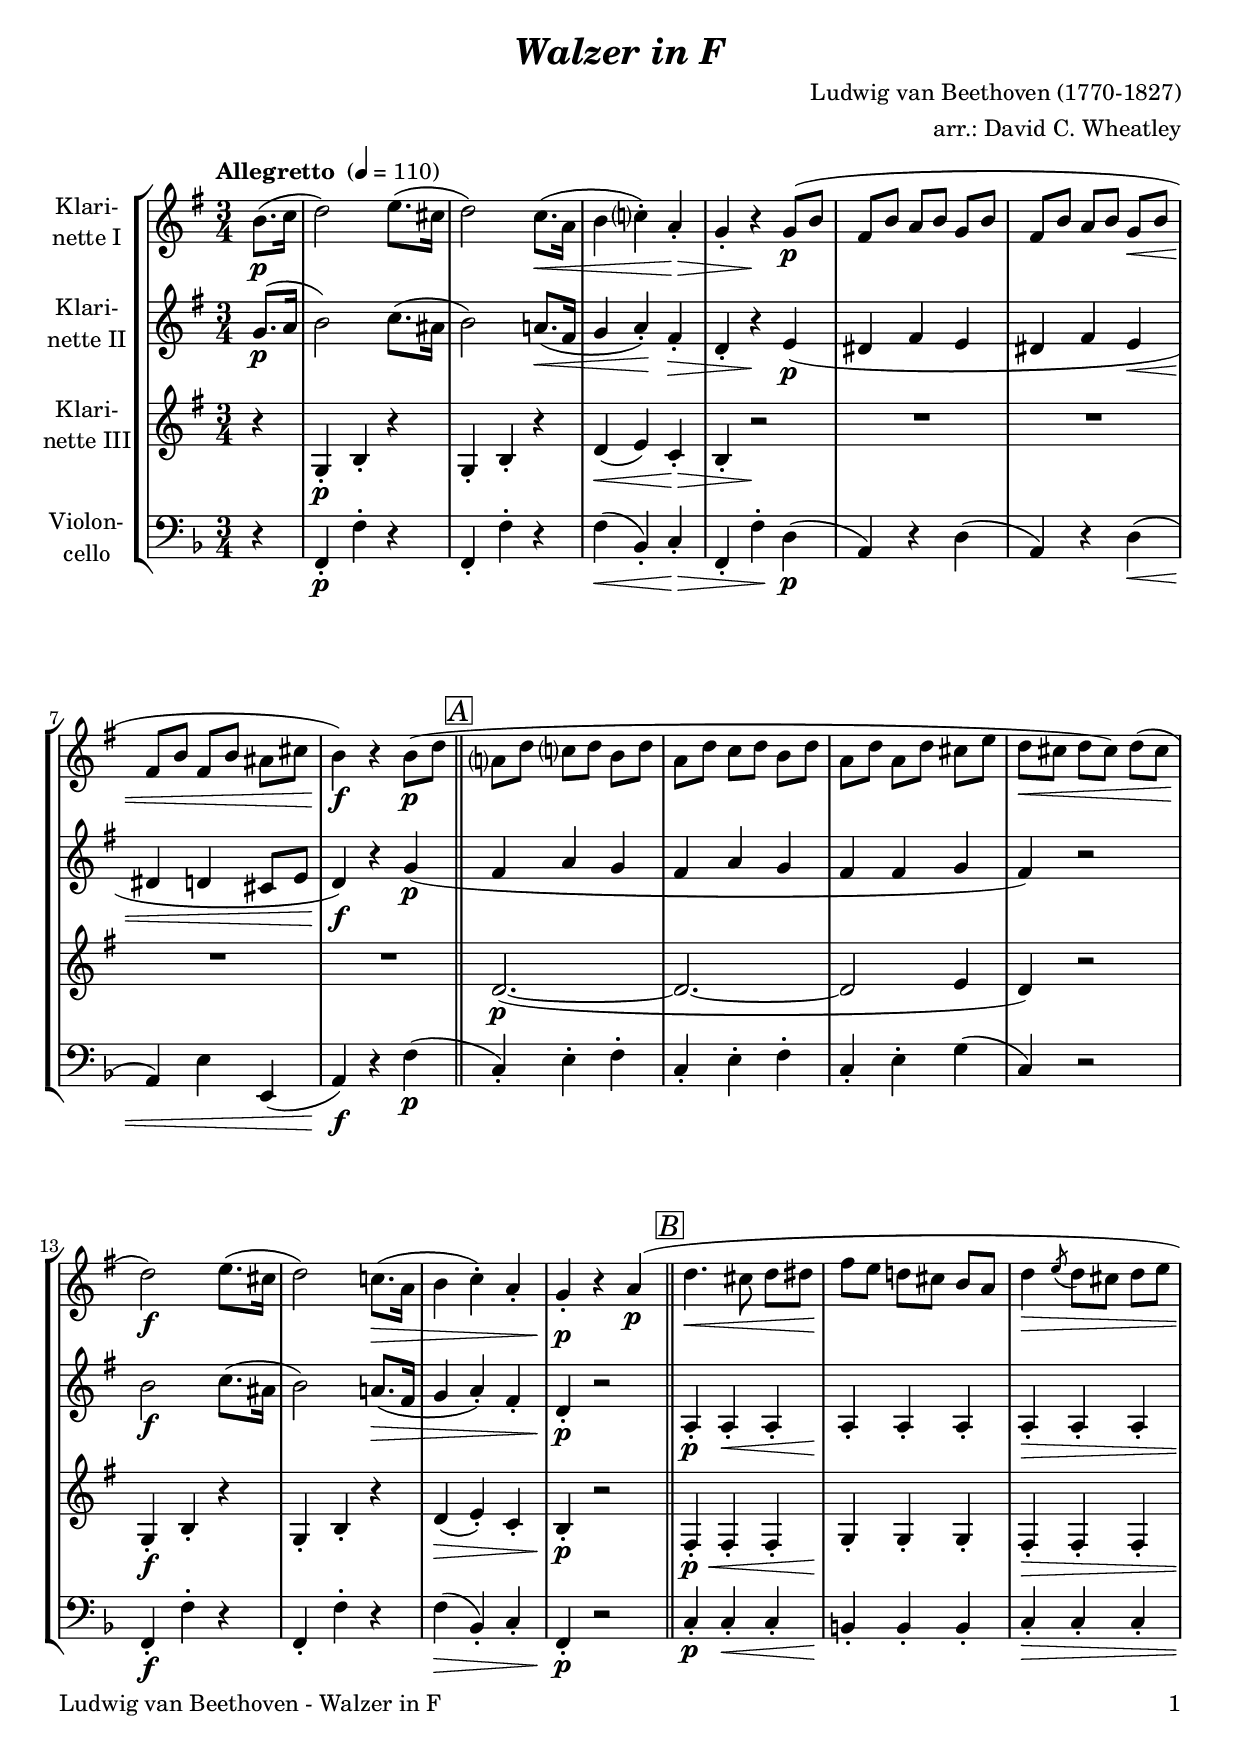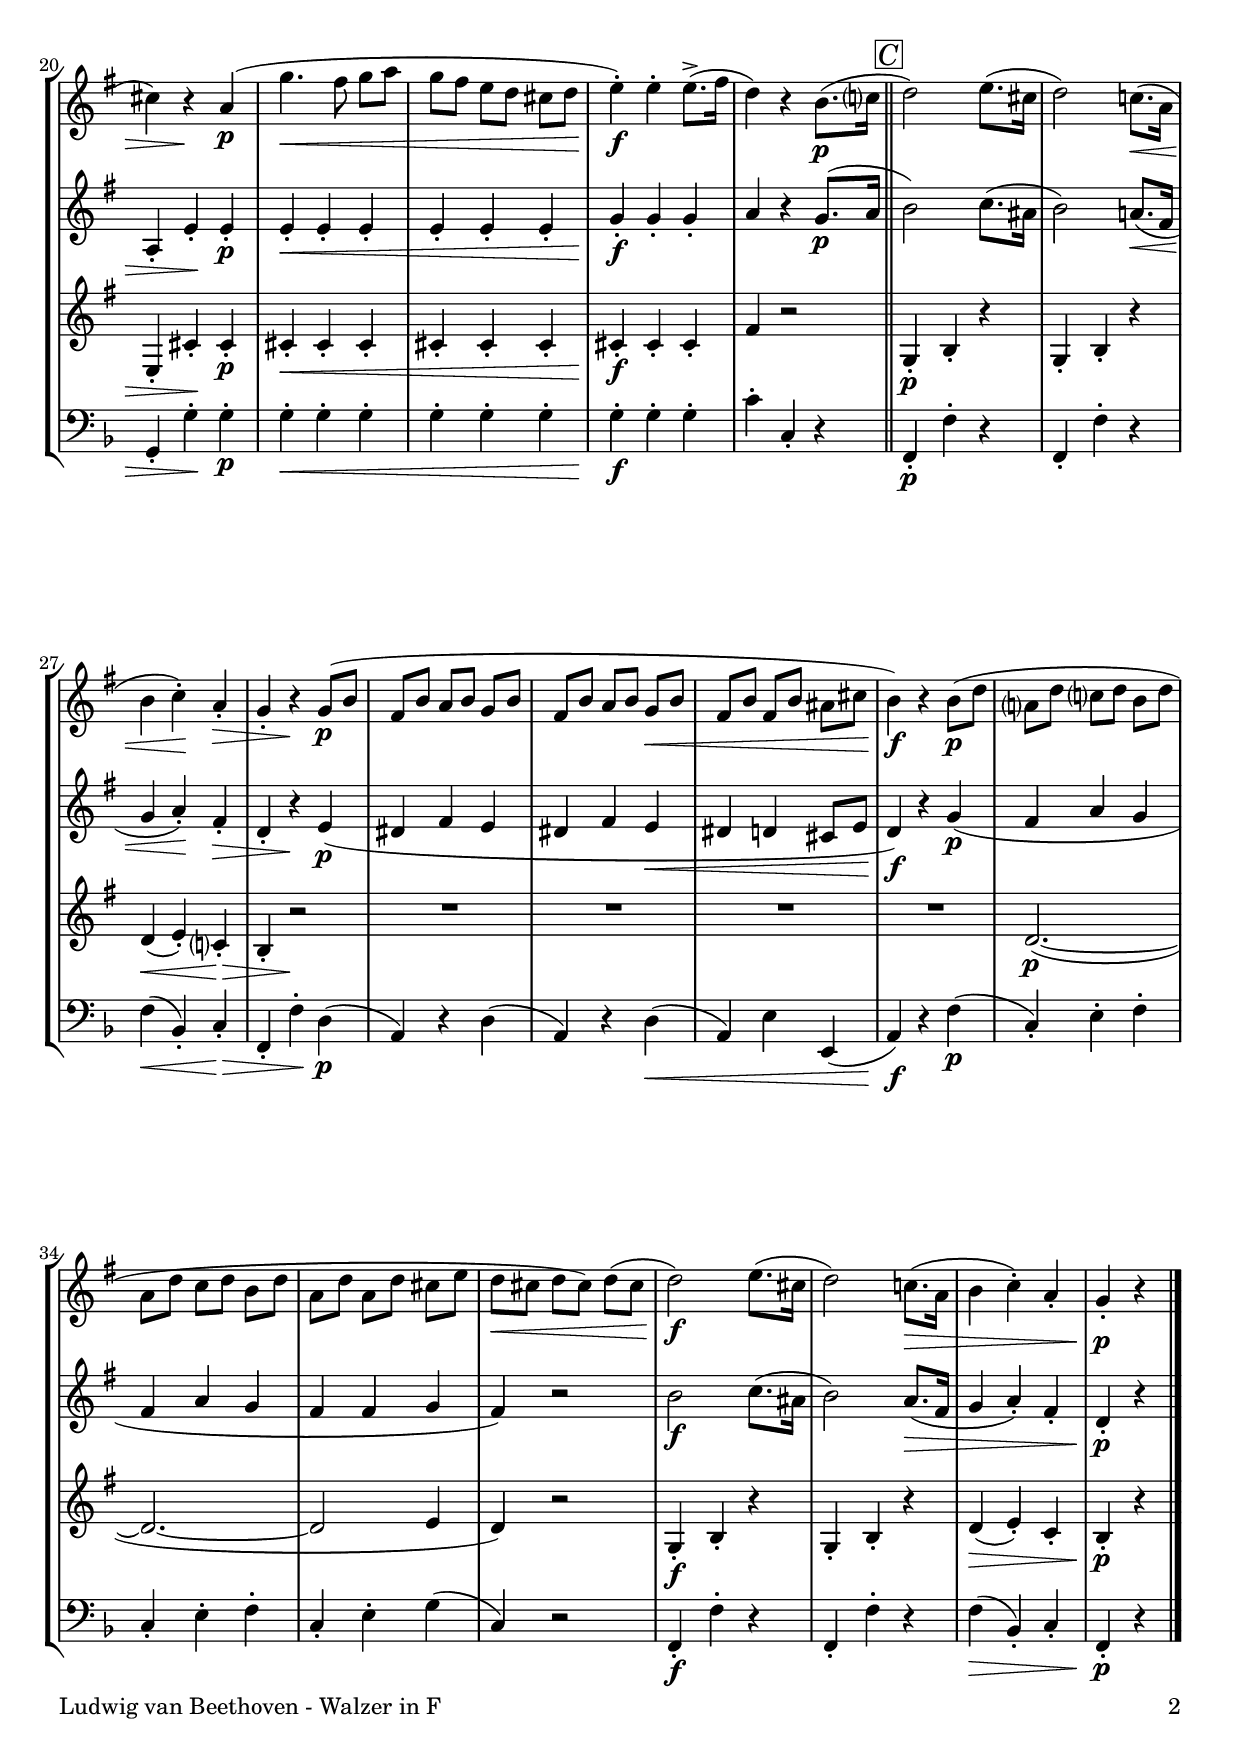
\version "2.18.2"
\include "deutsch.ly"
  
#(set-global-staff-size 20)

\header {
  title     = \markup \bold \italic "Walzer in F"
  composer  = "Ludwig van Beethoven (1770-1827)"
  arranger  = "arr.: David C. Wheatley"
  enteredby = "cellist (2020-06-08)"
%  piece     = ""
}

voiceconsts = {
  \key g \major
  \time 3/4
  \clef "treble"
%  \numericTimeSignature
  \compressFullBarRests
  % Set default beaming for all staves
  \set Timing.beamExceptions = #'()
  \set Timing.baseMoment     = #(ly:make-moment 1 4)
  \set Timing.beatStructure  = #'(1 1 1)
  \tempo "Allegretto " 4=110
}

micl = "clarinet"
mifl = "flute"
miob = "oboe"
mifh = "french horn"
misx = "tenor sax"
mist = "string ensemble 1"
%miba = "cello"
miba = "bassoon"

boxa = { \bar "||" \mark \markup \box \italic "A" }
boxb = { \bar "||" \mark \markup \box \italic "B" }
boxc = { \bar "||" \mark \markup \box \italic "C" }

va = \relative c'' {
  \voiceconsts

  \partial 4 h8.(\p c16
  d2) e8.( cis16
  d2) c8.(\< a16
  h4 c?)-. a-.\>
  g-. r\! g8(\p h
  fis h a h g h
  fis h a h g\< h

  fis h fis h ais cis
  h4)\!\f r h8(\p d \boxa
  a? d c? d h d
  a d c d h d
  a d a d cis e

  d\< cis d cis) d( cis
  d2)\!\f e8.( cis16
  d2) c!8.(\> a16
  h4 c)-. a-.
  g-.\!\p r a(\p \boxb
  d4.\< cis8 d dis

  fis\! e d! cis h a
  d4\> \acciaccatura e8 d cis d e
  cis4) r\! a(\p
  g'4.\< fis8 g a
  g fis e d cis d
  e4)-.\!\f e-. e8.(-> fis16

  d4) r h8.(\p c?16 \boxc
  d2) e8.( cis16
  d2) c!8.(\< a16
  h4 c)-.\! a-.\>
  g-. r\! g8(\p h
  fis h a h g h

  fis h a h g\< h
  fis h fis h ais cis
  h4)\!\f r h8(\p d
  a? d c? d h d
  a d c d h d

  a d a d cis e
  d\< cis d cis) d( cis
  d2)\!\f e8.( cis16
  d2) c!8.(\> a16
  h4 c)-. a-.
  g-.\!\p r \bar "|."
}

vb = \relative c'' {
  \voiceconsts

  \partial 4 g8.(\p a16
  h2) c8.( ais16
  h2) a!8.(\< fis16
  g4 a)-.\! fis-.\>
  d-. r\! e(\p
  dis fis e
  dis fis e\<

  dis d cis8 e
  d4)\!\f r g(\p \boxa
  fis a g
  fis a g
  fis fis g
  fis) r2
  h\f c8.( ais16

  h2) a!8.(\> fis16
  g4 a)-. fis-.
  d-.\!\p r2 \boxb
  a4-.\p a-.\< a-.
  a-.\! a-. a-.
  a-.\> a-. a-.
  a-. e'-.\! e-.\p

  e-.\< e-. e-.
  e-. e-. e-.
  g-.\!\f g-. g-.
  a r g8.(\p a16 \boxc
  h2) c8.( ais16
  h2) a!8.(\< fis16
  g4 a)-.\! fis-.\>

  d-. r\! e(\p
  dis fis e
  dis fis e\<
  dis d cis8 e
  d4)\!\f r g(\p
  fis a g

  fis a g
  fis fis g
  fis) r2
  h\f c8.( ais16
  h2) a8.(\> fis16
  g4 a)-. fis-.
  d-.\!\p r \bar "|."
}

vc = \relative c' {
  \voiceconsts

  \partial 4 r4
  g-.\p h-. r
  g-. h-. r
  d(\< e) c-.\!\>
  h-. r2\!
  R2.*4 \boxa

  d2.(~\p
  d~
  d2 e4
  d) r2
  g,4-.\f h-. r
  g-. h-. r
  d(\> e)-. c-.
  h-.\!\p r2 \boxb

  fis4-.\p\< fis-. fis-.
  g-.\! g-. g-.
  fis-.\> fis-. fis-.
  e-. cis'-.\! cis-.\p
  cis-.\< cis-. cis-.
  cis-. cis-. cis-.

  cis-.\!\f cis-. cis-.
  fis r2 \boxc
  g,4-.\p h-. r
  g-. h-. r
  d(\< e)-. c?-.\!\>
  h-. r2\!
  R2.*4

  d2.(~\p
  d~
  d2 e4
  d) r2
  g,4-.\f h-. r
  g-. h-. r
  d(\> e)-. c-.
  h-.\!\p r \bar "|."
}

vd = \relative c {
  \voiceconsts
  \clef "bass"
  
  \partial 4 r4
  g-.\p g'-. r
  g,-. g'-. r
  g(\< c,)-. d-.\!\>
  g,-. g'-.\! e(\p
  h) r e(
  h) r e(\<
  h) fis' fis,(

  h)\!\f r g'(\p \boxa
  d)-. fis-. g-.
  d-. fis-. g-.
  d-. fis-. a(
  d,) r2
  g,4-.\f g'-. r
  g,-. g'-. r

  g(\> c,)-. d-.
  g,-.\!\p r2 \boxb
  d'4-.\p d-.\< d-.
  cis-.\! cis-. cis-.
  d-.\> d-. d-.
  a-. a'-.\! a-.\p

  a-.\< a-. a-.
  a-. a-. a-.
  a-.\!\f a-. a-.
  d-. d,-. r \boxc
  g,-.\p g'-. r
  g,-. g'-. r
  g(\< c,)-. d-.\!\>

  g,-. g'-.\! e(\p
  h) r e(
  h) r e(\<
  h) fis' fis,(
  h)\!\f r g'(\p
  d)-. fis-. g-.

  d-. fis-. g-.
  d-. fis-. a(
  d,) r2
  g,4-.\f g'-. r
  g,-. g'-. r
  g(\> c,)-. d-.
  g,-.\!\p r \bar "|."
}


music = \new StaffGroup <<
      \new Staff {
	\set Staff.midiInstrument = \micl
	\set Staff.instrumentName = \markup \center-column { "Klari-" "nette I" }
	\transpose g g { \va }
      }

      \new Staff {
	\set Staff.midiInstrument = \micl
	\set Staff.instrumentName = \markup \center-column { "Klari-" "nette II" }
	\transpose g g { \vb }
      }

      \new Staff {
	\set Staff.midiInstrument = \micl
	\set Staff.instrumentName = \markup \center-column { "Klari-" "nette III" }
	\transpose g g { \vc }
      }

      \new Staff {
	\set Staff.midiInstrument = \miba
	\set Staff.instrumentName = \markup \center-column { "Violon-" "cello" }
	\transpose g f { \vd }
      }
>>

\book {
   \paper {
    print-page-number = ##t
    print-first-page-number = ##t
    ragged-last-bottom = ##f
    oddHeaderMarkup = \markup \null
    evenHeaderMarkup = \markup \null
    oddFooterMarkup = \markup {
      \fill-line {
        \on-the-fly #print-page-number-check-first
        "Ludwig van Beethoven - Walzer in F" \fromproperty #'page:page-number-string
      }
    }
    evenFooterMarkup = \oddFooterMarkup
  } \score {
    \music
    \layout {}
  }

  \score {
    \unfoldRepeats \music

    \midi {
      \context {
        \Score
      }
    }
  }
}